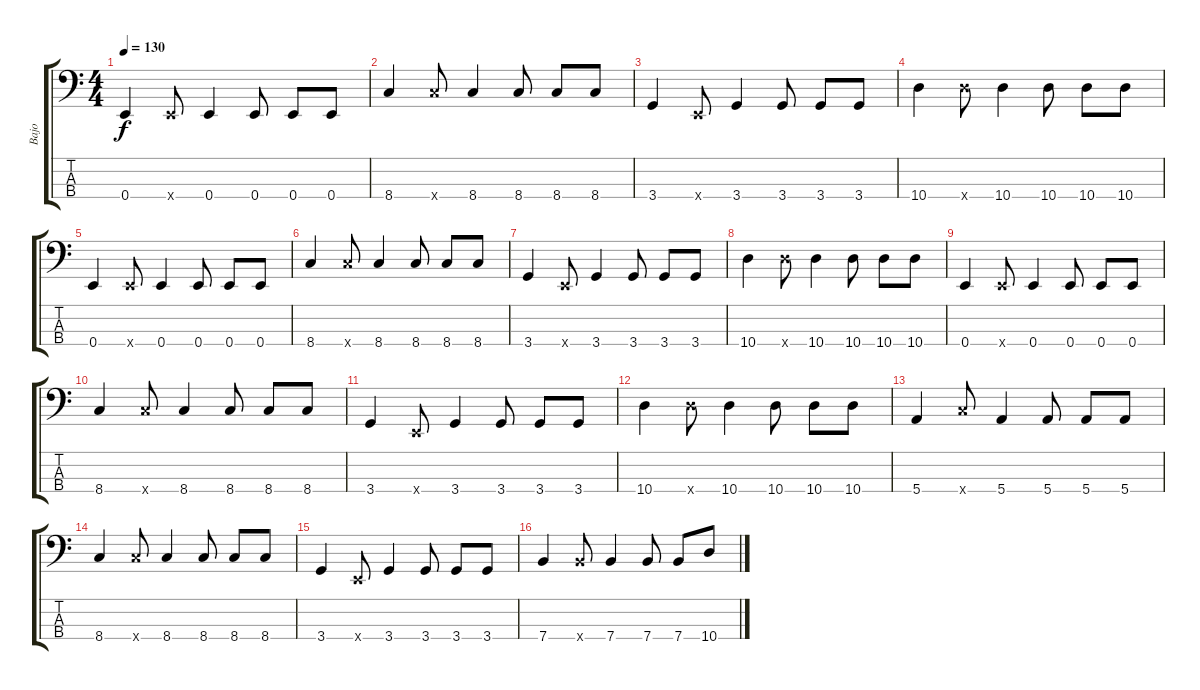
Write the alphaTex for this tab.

\track ("Bajo" "Bajo") {instrument electricbassfinger}
\staff {score tabs}
\tuning (G2 D2 A1 E1) {hide}
\ts (4 4)
\tempo 130
\clef f4
\ks c
0.4.4{dy f} 0.4{x}.8 0.4.4 0.4.8 0.4.8 0.4.8 |
8.4.4 8.4{x}.8 8.4.4 8.4.8 8.4.8 8.4.8 |
3.4.4 0.4{x}.8 3.4.4 3.4.8 3.4.8 3.4.8 |
10.4.4 10.4{x}.8 10.4.4 10.4.8 10.4.8 10.4.8 |
0.4.4 0.4{x}.8 0.4.4 0.4.8 0.4.8 0.4.8 |
8.4.4 8.4{x}.8 8.4.4 8.4.8 8.4.8 8.4.8 |
3.4.4 0.4{x}.8 3.4.4 3.4.8 3.4.8 3.4.8 |
10.4.4 10.4{x}.8 10.4.4 10.4.8 10.4.8 10.4.8 |
0.4.4 0.4{x}.8 0.4.4 0.4.8 0.4.8 0.4.8 |
8.4.4 8.4{x}.8 8.4.4 8.4.8 8.4.8 8.4.8 |
3.4.4 0.4{x}.8 3.4.4 3.4.8 3.4.8 3.4.8 |
10.4.4 10.4{x}.8 10.4.4 10.4.8 10.4.8 10.4.8 |
5.4.4 8.4{x}.8 5.4.4 5.4.8 5.4.8 5.4.8 |
8.4.4 8.4{x}.8 8.4.4 8.4.8 8.4.8 8.4.8 |
3.4.4 0.4{x}.8 3.4.4 3.4.8 3.4.8 3.4.8 |
7.4.4 7.4{x}.8 7.4.4 7.4.8 7.4.8 10.4.8
